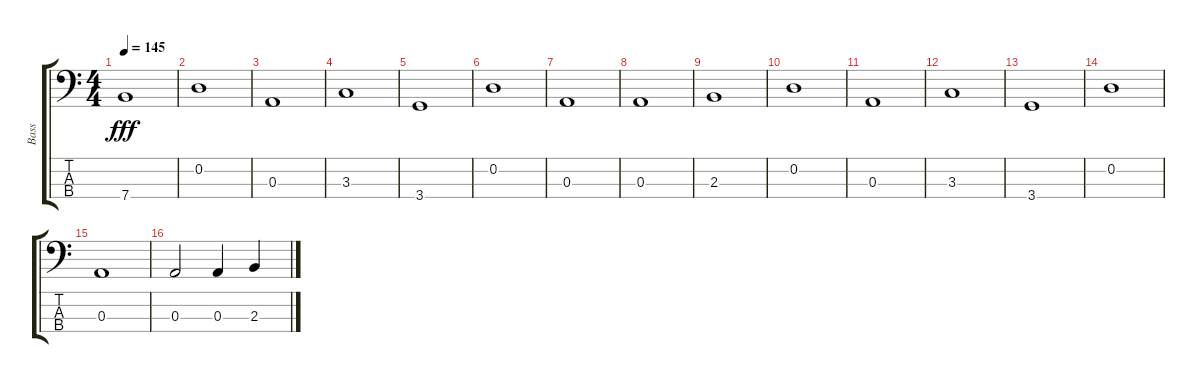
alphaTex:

\track ("Bass" "Bass") {instrument electricbasspick}
\staff {score tabs}
\tuning (G2 D2 A1 E1) {hide}
\ts (4 4)
\tempo 145
\clef f4
\ks c
7.4.1{dy fff} |
0.2.1 |
0.3.1 |
3.3.1 |
3.4.1 |
0.2.1 |
0.3.1 |
0.3.1 |
2.3.1 |
0.2.1 |
0.3.1 |
3.3.1 |
3.4.1 |
0.2.1 |
0.3.1 |
0.3.2 0.3.4 2.3.4
